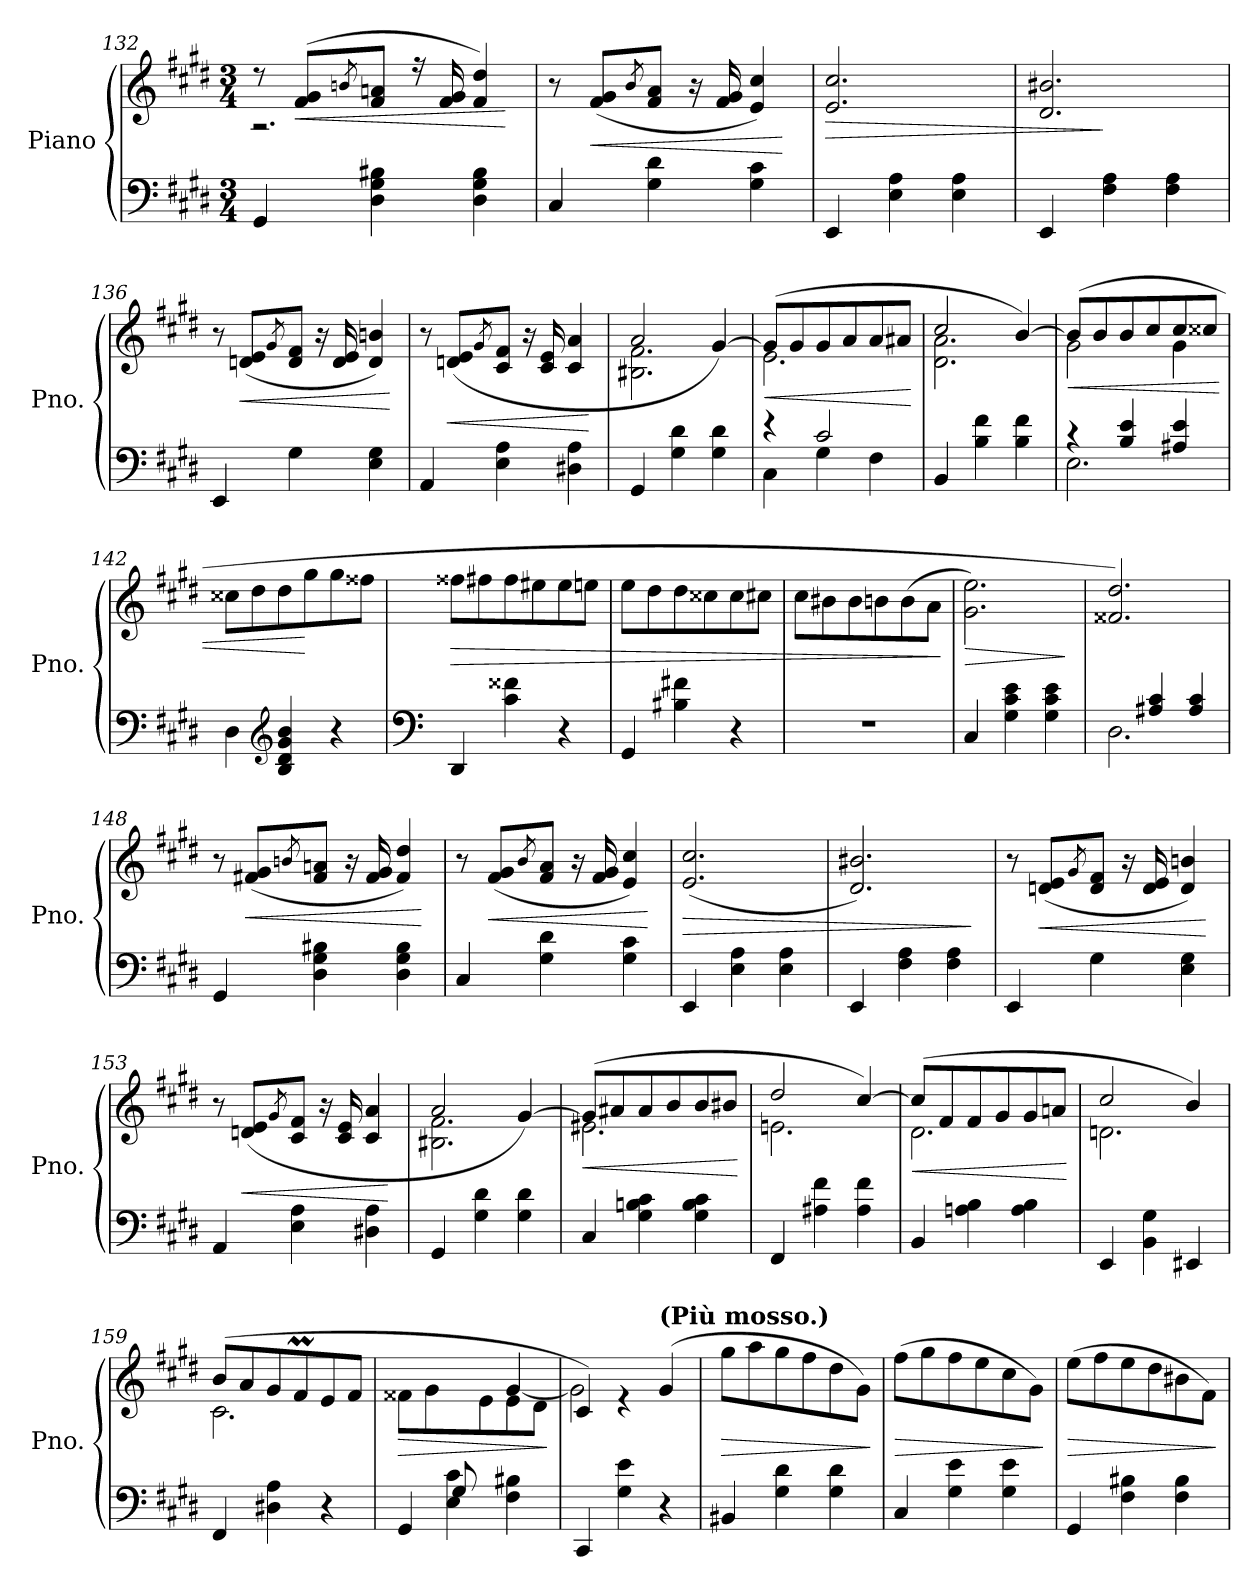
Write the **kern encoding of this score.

**kern	**kern	**dynam
*part1	*part1	*part1
*staff2	*staff1	*staff1/2
*I"Piano	*	*
*I'Pno.	*	*
*clefF4	*clefG2	*
*k[f#c#g#d#]	*k[f#c#g#d#]	*
*M3/4	*M3/4	*
=132	=132	=132
*	*^	*
4GG#/	8r	2.r	.
!	!	!	!LO:HP:b
.	(>8f#/ 8g#/L	.	<
.	8qbn/	.	.
4D#\ 4G#\ 4B#X\	8f#/ 8an/J	.	.
.	16r	.	.
.	16f#/ 16g#/	.	.
4D#\ 4G#\ 4B#\	4f#/ 4dd#/)	.	.
*	*v	*v	*
.	.	[
!!LO:LB:g=z
=133	=133	=133
4C#/	8r	.
!	!	!LO:HP:b
.	(>8f#/ 8g#/L	<
.	8qb/	.
4G#\ 4d#\	8f#/ 8a/J	.
.	16r	.
.	16f#/ 16g#/	.
4G#\ 4c#\	4e/ 4cc#/)	.
.	.	[
=134	=134	=134
!	!	!LO:HP:b
4EE/	2.e/ 2.cc#/	>
4E\ 4A\	.	.
4E\ 4A\	.	.
=135	=135	=135
*	*^	*
4EE/	2.d#/ 2.b#X/	4ryy	.
4F#\ 4A\	.	2ryy	]
4F#\ 4A\	.	.	.
*	*v	*v	*
=136	=136	=136
4EE/	8r	.
!	!	!LO:HP:b
.	(>8dn/ 8e/L	<
.	8qg#/	.
4G#\	8d/ 8f#/J	.
.	16r	.
.	16d/ 16e/	.
4E\ 4G#\	4d/ 4bn/)	.
.	.	[
=137	=137	=137
4AA/	8r	.
!	!	!LO:HP:b
.	(>8dn/ 8e/L	<
.	8qg#/	.
4E\ 4A\	8c#/ 8f#/J	.
.	16r	.
.	16c#/ 16e/	.
4D#X\ 4A\	4c#/ 4a/	.
.	.	[
=138	=138	=138
*	*^	*
4GG#/	2a/	2.B#X\ 2.f#\	.
4G#\ 4d#\	.	.	.
4G#\ 4d#\	[4g#/)	.	.
=139	=139	=139	=139
*^	*	*	*
!	!	!	!	!LO:HP:b
4r	4C#\	(8g#/L]	2.e\	<
.	.	8g#/	.	.
2c#/	4G#\	8g#/	.	.
.	.	8a/	.	.
.	4F#\	8a/	.	.
.	.	8a#X/J	.	.
*v	*v	*	*	*
*	*v	*v	*
.	.	[
!!LO:LB:g=z
=140	=140	=140
*	*^	*
4BB/	2cc#/	2.d#\ 2.a\	.
4B\ 4f#\	.	.	.
4B\ 4f#\	[4b/)	.	.
=141	=141	=141	=141
*^	*	*	*
!	!	!	!	!LO:HP:b
4r	2.E\	(8b/L]	2g#\	<
.	.	8b/	.	.
4B/ 4e/	.	8b/	.	.
.	.	8cc#/	.	.
4A#X/ 4e/	.	8cc#/	4g#\	.
.	.	8cc##X/J	.	.
*v	*v	*	*	*
*	*v	*v	*
=142	=142	=142
4D#\	8cc##X\L	.
.	8dd#\	.
*clefG2	*	*
4B/ 4d#/ 4g#/ 4b/	8dd#\	.
.	8gg#\	[
4r	8gg#\	.
.	8ff##X\J	.
=143	=143	=143
*clefF4	*	*
!	!	!LO:HP:b
4DD#/	8ff##X\L	>
.	8ff#X\	.
4c#\ 4f##X\	8ff#\	.
.	8ee#X\	.
4r	8ee#\	.
.	8een\J	.
=144	=144	=144
4GG#/	8ee\L	.
.	8dd#\	.
4B#X\ 4f#X\	8dd#\	.
.	8cc##X\	.
4r	8cc##\	.
.	8cc#X\J	.
=145	=145	=145
2.r	8cc#\L	.
.	8b#X\	.
.	8b#\	.
.	8bn\	.
.	(8b\	.
.	8a\J	.
.	.	]
=146	=146	=146
!	!	!LO:HP:b
4C#/	2.g#\ 2.ee\)	>
4G#\ 4c#\ 4e\	.	.
4G#\ 4c#\ 4e\	.	.
.	.	]
!!LO:PB:g=z
=147	=147	=147
*^	*	*
4ryy	2.D#\	2.f##X/ 2.dd#/)	.
4A#X/ 4c#/	.	.	.
4A#/ 4c#/	.	.	.
*v	*v	*	*
=148	=148	=148
4GG#/	8r	.
!	!	!LO:HP:b
.	(>8f#X/ 8g#/L	<
.	8qbn/	.
4D#\ 4G#\ 4B#X\	8f#/ 8an/J	.
.	16r	.
.	16f#/ 16g#/	.
4D#\ 4G#\ 4B#\	4f#/ 4dd#/)	.
.	.	[
=149	=149	=149
4C#/	8r	.
!	!	!LO:HP:b
.	(>8f#/ 8g#/L	<
.	8qb/	.
4G#\ 4d#\	8f#/ 8a/J	.
.	16r	.
.	16f#/ 16g#/	.
4G#\ 4c#\	4e/ 4cc#/)	.
.	.	[
=150	=150	=150
!	!	!LO:HP:b
4EE/	(>2.e/ 2.cc#/	>
4E\ 4A\	.	.
4E\ 4A\	.	.
=151	=151	=151
4EE/	2.d#/ 2.b#X/)	.
4F#\ 4A\	.	.
4F#\ 4A\	.	.
.	.	]
=152	=152	=152
4EE/	8r	.
!	!	!LO:HP:b
.	(>8dn/ 8e/L	<
.	8qg#/	.
4G#\	8d/ 8f#/J	.
.	16r	.
.	16d/ 16e/	.
4E\ 4G#\	4d/ 4bn/)	.
.	.	[
=153	=153	=153
4AA/	8r	.
!	!	!LO:HP:b
.	(>8dn/ 8e/L	<
.	8qg#/	.
4E\ 4A\	8c#/ 8f#/J	.
.	16r	.
.	16c#/ 16e/	.
4D#X\ 4A\	4c#/ 4a/	.
.	.	[
!!LO:LB:g=z
=154	=154	=154
*	*^	*
4GG#/	2a/	2.B#X\ 2.f#\	.
4G#\ 4d#\	.	.	.
4G#\ 4d#\	[4g#/)	.	.
=155	=155	=155	=155
!	!	!	!LO:HP:b
4C#/	(8g#/L]	2.e#X\	<
.	8a#X/	.	.
4G#\ 4Bn\ 4c#\	8a#/	.	.
.	8b/	.	.
4G#\ 4B\ 4c#\	8b/	.	.
.	8b#X/J	.	.
*	*v	*v	*
.	.	[
=156	=156	=156
*	*^	*
4FF#/	2dd#/	2.en\	.
4A#X\ 4f#\	.	.	.
4A#\ 4f#\	[4cc#/)	.	.
=157	=157	=157	=157
!	!	!	!LO:HP:b
4BB/	(8cc#/L]	2.d#\	<
.	8f#/	.	.
4An\ 4B\	8f#/	.	.
.	8g#/	.	.
4A\ 4B\	8g#/	.	.
.	8an/J	.	.
*	*v	*v	*
.	.	[
=158	=158	=158
*	*^	*
4EE/	2cc#/	2.dn\	.
4BB\ 4G#\	.	.	.
4EE#X/	4b/)	.	.
=159	=159	=159	=159
4FF#/	(8b/L	2.c#\	.
.	8a/	.	.
4D#X\ 4A\	8g#/	.	.
.	8f#M/	.	.
4r	8e/	.	.
.	8f#/J	.	.
=160	=160	=160	=160
*^	*	*	*
!	!	!	!	!LO:HP:b
4ryy	4GG#/	8f##X\L	2ryy	>
.	.	8g#\	.	.
8G#/	4E\ 4c#\	8ryy	.	.
4.ryy	.	8e\	.	.
.	4F#\ 4B#X\	8e\	[4g#/	.
.	.	8d#\J	.	.
*v	*v	*	*	*
*	*v	*v	*
.	.	]
!!LO:LB:g=z
=161	=161	=161
*	*^	*
4CC#/	4c#/)	2g#\]	.
4G#\ 4e\	4re	.	.
!	!LO:TX:a:B:t=(Più mosso.)	!	!
4r	(4g#/	4ryy	.
=162	=162	=162	=162
!	!	!	!LO:HP:b
*	*v	*v	*
4BB#X/	8gg#\L	>
.	8aa\	.
4G#\ 4d#\	8gg#\	.
.	8ff#\	.
4G#\ 4d#\	8dd#\	.
.	8g#\J)	.
.	.	]
=163	=163	=163
!	!	!LO:HP:b
4C#/	(8ff#\L	>
.	8gg#\	.
4G#\ 4e\	8ff#\	.
.	8ee\	.
4G#\ 4e\	8cc#\	.
.	8g#\J)	.
.	.	]
=164	=164	=164
!	!	!LO:HP:b
4GG#/	(8ee\L	>
.	8ff#\	.
4F#\ 4B#X\	8ee\	.
.	8dd#\	.
4F#\ 4B#\	8b#X\	.
.	8f#\J)	.
.	.	]
=	=	=
*-	*-	*-
